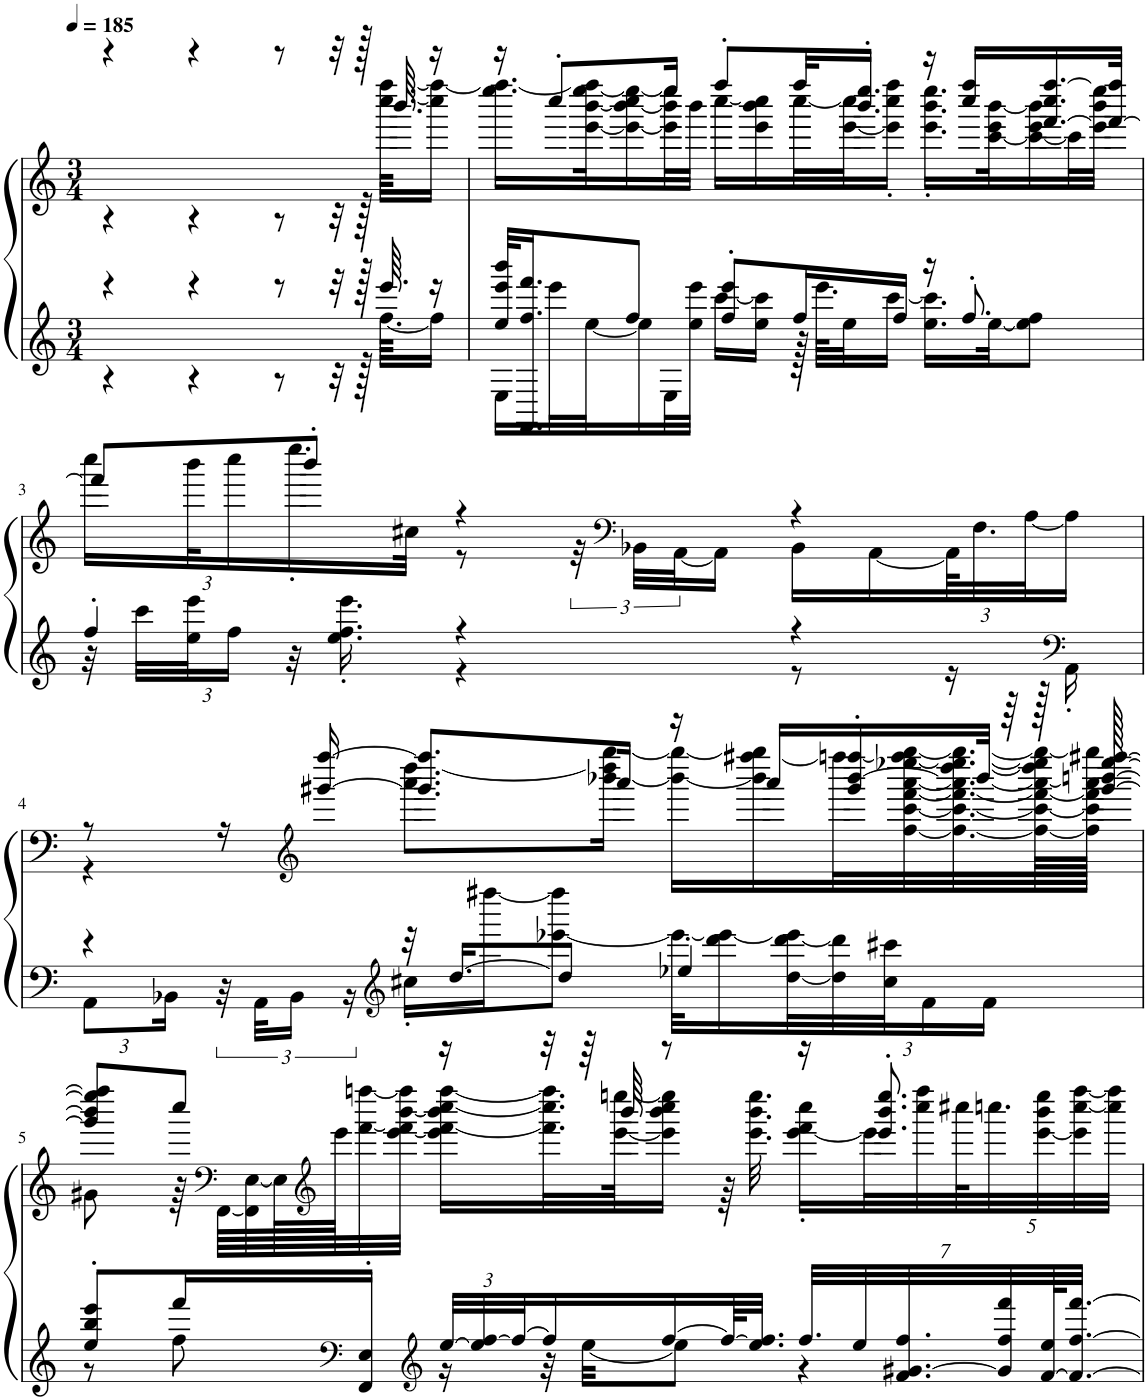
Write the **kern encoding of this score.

**kern	**kern
*part1	*part1
*staff2	*staff1
*I"Piano	*
*I'Pia.	*
*clefG2	*clefG2
*k[]	*k[]
*M3/4	*M3/4
*MM185	*MM185
=1	=1
*^	*^
4r	4r	4r	4r
4r	4r	4r	4r
8r	8r	8r	8r
32r	32r	32r	32r
128r	128r	128r	128r
64.eee/	[64.ff\KKLL	64.bbb/	[64.cccc\ [64.ffff\KKLL
16r	16ff\JJ]	16r	16cccc\] 16ffff\_JJ
=2	=2	=2	=2
32ee/ 32eee/ 32bbb/KLL	16E\LL	16r	16.eeee\ 16.ffff\_LL
16.FF/ 16.ff/ 16.fff/J	.	.	.
.	32eee\L	8cccc'/L	.
.	[32ee\J	.	[32eee\ [32bbb\ [32eeee\ 32ffff\]K
8ff/J	16ee\]	.	16eee\_ 16bbb\_ 16cccc\ 16eeee\_
.	32E\L	16eeee/Jk	32eee\] 32bbb\] 32eeee\]L
.	32ee\ 32eee\JJJ	.	32bbb\JJJ
8ff/' 8eee/'L	[16ccc\LL	8ffff'/L	[16cccc\LL
.	16ee\ 16ccc\]JJ	.	16eee\ 16bbb\ 16cccc\]
16ff/L	128r	32ffff/KL	[32cccc\L
.	64.eee\KLLL	.	.
.	32ee\J	16.bbb/' 16.eeee/'JJ	[32eee\ 32cccc\]J
16ff/JJ	[16ccc\JJ	.	16eee\]' 16cccc\' 16ffff\'JJ
16r	16.ee\ 16.ccc\]LL	16r	16.eee\' 16.bbb\' 16.eeee\'LL
8.ff'/	.	16cccc/ 16ffff/LL	.
.	[32ee\JK	.	[32ccc\ 32eee\ [32bbb\K
.	8ee\] 8ff\J	[16.fff/ 16.cccc/ [16.ffff/	16ccc\_ 16eee\ 16bbb\]
.	.	.	32ccc\L]
.	.	32fff/_ 32ffff/]JJk	32eee\ 32bbb\ 32eeee\JJJ
!!LO:LB:g=z	!!
=3	=3	=3	=3
4ff'/	32r	8fff/L]	16cccc\LL
.	32ccc\LLL	.	.
*	*Xbrackettup	*	*Xbrackettup
.	48ee\ 48eee\J	.	48bbb\K
.	24ff\JJ	.	24cccc\
.	32r	8bbb'/J	16.eeee'\
.	16.ee\' 16.ff\' 16.eee\'	.	.
.	.	.	32cc#X\JJk
4r	4r	4r	8r
*	*	*	*brackettup
.	.	.	48r
*	*	*clefF4	*
.	.	.	48BB-X\LLL
.	.	.	[48AA\J
.	.	.	16AA\JJ]
4r	8r	4r	16BB-\LL
.	.	.	[16AA\
*	*	*	*Xbrackettup
.	16r	.	96AA\KL]
.	.	.	48.F\
.	.	.	[48A\J
*clefF4	*	*	*
.	16AA'\	.	16A\JJ]
!!LO:LB:g=z	!!
=4	=4	=4	=4
4r	12AA\L	8r	4r
.	24BB-X\Jk	.	.
*	*brackettup	*	*
.	48r	16r	.
.	48AA\KLL	.	.
.	24BB-\JJ	.	.
*	*	*clefG2	*
.	.	[16ggg#X/ [16ffff/	.
.	24r	.	.
*clefG2	*	*	*
32r	16cc#X'\LL	8.ggg#/] 8.ffff/]L	8.aaa\ [8.dddd\L
[16.dd/KL	.	.	.
.	[16ffff#X\J	.	.
8dd/J]	[8eee-X\ 8ffff#\]J	.	.
.	.	16aaa/Jk	[16bbb-X\ 16dddd\] [16gggg\Jk
4ee-X'/	32eee-\KLL_	16r	16bbb-\_ 16gggg\_LL
.	16ddd\ 16eee-\_	.	.
.	.	16aaa/LL	16bbb-\] [16ffff#X\ 16gggg\]
.	[32dd\ [32ddd\ 32eee-\]L	.	.
*	*Xbrackettup	*	*
.	48dd\] 48ddd\]	16ggg#/' [16bbb-/' 16ffffn/'	32ffff#\L_
.	48cc#\ 48ccc#X\J	.	.
.	.	.	[32ff\ [32ccc\ [32fff\ [32aaa\ [32eeee-X\ 32ffff#\] [32gggg\
.	24f\	.	.
.	.	32bbb-/JJk]	32.ff\_ 32.ccc\_ 32.fff\_ 32.aaa\_ [32.dddd\ 32.eeee-\_ 32.gggg\_
.	24f\JJ	.	.
.	.	64r	.
.	.	128r	128ff\_ 128ccc\_ 128fff\_ 128aaa\_ 128dddd\] 128eeee-\] 128gggg\_LL
.	.	[128ggg#/ [128bbbn/ [128eeee-/ [128ffff#X/	128ff\] 128ccc\] 128fff\] 128aaa\] 128gggg\]JJJJJ
!!LO:LB:g=z	!!
=5	=5	=5	=5
8ee/' 8bb/' 8eee/'L	8r	8ggg#/] 8bbb/] 8eeee-/] 8ffff#/]L	8g#X\
16fff/L	8ff\	8cccc/J	64r
*	*	*clefF4	*
.	.	.	[64FF\LLLL
.	.	.	64FF\] [64E\
.	.	.	128E\L]
*	*	*clefG2	*
.	.	.	128eee\JJ
*clefF4	*	*	*
16FF/' 16E/'JJ	.	.	[32fff\ [32ffffn\
.	.	.	[32eee\ 32fff\] [32bbb\ 32ffff\]JJJ
*clefG2	*	*	*
[48ee/LLL	16r	16r	16eee\] [16fff\ 16bbb\] [16cccc\ [16ffff\LL
48ee/] [48ff/	.	.	.
48ff/J_	.	.	.
16ff/]	32r	32r	32.fff\] 32.cccc\] 32.ffff\]L
.	[32ee\KKL	64r	.
.	.	64bbb/	[64eee\ [64eeeen\JK
[16ff/	8ee\J]	8r	16eee\] 16bbb\ 16cccc\ 16eeee\]JJ
64ff/KL_	.	.	64r
32.ee/ 32.ff/]JJJ	.	.	32.eee\ 32.bbb\ 32.eeee\
28.ff/LLL	4r	16r	[16eee\' 16fff\' 16cccc\'LL
28ee/	.	.	.
.	.	8.eee/' 8.bbb/' 8.eeee/'	32eee\L]
28.f/ [28.g#X/ 28.ff/	.	.	.
.	.	.	32cccc\ 32ffff\
.	.	.	80cccc#X\K
.	.	.	40.ccccn\
28g#/] 28ff/ 28fff/	.	.	.
.	.	.	[40eee\ 40bbb\ 40eeee\
[56f/ 56ee/K	.	.	.
28.f/_ [28.ff/ [28.fff/JJJ	.	.	.
.	.	.	40eee\] [40cccc\ [40ffff\
.	.	.	40cccc\] 40ffff\]JJJ
*v	*v	*	*
*	*v	*v
=	=
*-	*-
